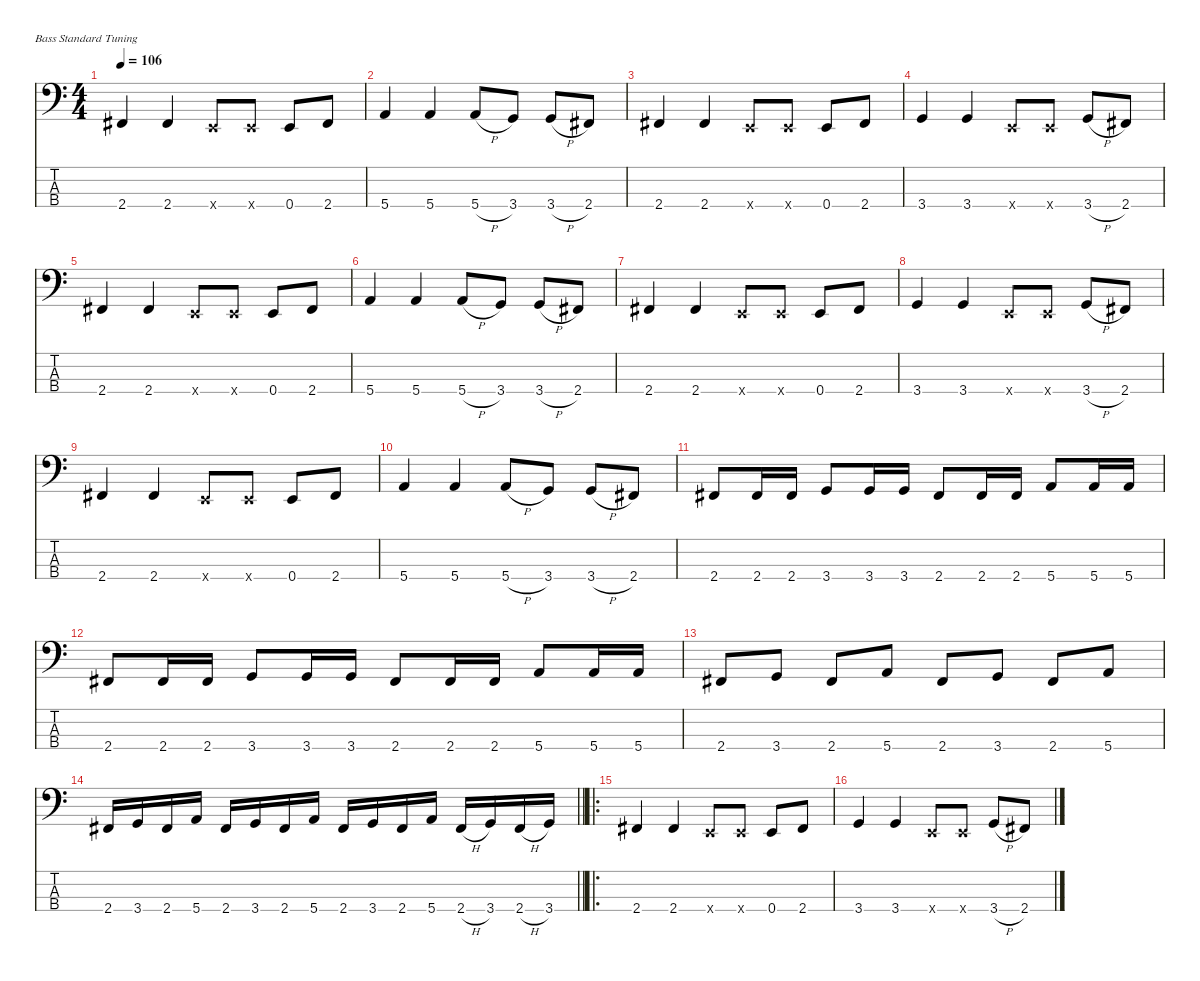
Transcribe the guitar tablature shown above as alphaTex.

\defaultSystemsLayout 4
\hideDynamics
\bracketExtendMode nobrackets
\singleTrackTrackNamePolicy hidden
\multiTrackTrackNamePolicy hidden
\otherSystemsTrackNameOrientation horizontal
\track ("Jason  Newsted" "el.bs.") {instrument electricbasspick}
\staff {score tabs}
\tuning (G2 D2 A1 E1)
\ts (4 4)
\tempo 106
\clef f4
\ks c
2.4{acc #}.4{dy f beam Up} 2.4{acc #}.4{beam Up} 0.4{x}.8{beam Up} 0.4{x}.8{beam Up} 0.4.8{beam Up} 2.4{acc #}.8{beam Up} |
5.4.4{beam Up} 5.4.4{beam Up} 5.4{h}.8{beam Up} 3.4.8{beam Up} 3.4{h}.8{beam Up} 2.4{acc #}.8{beam Up} |
2.4{acc #}.4{beam Up} 2.4{acc #}.4{beam Up} 0.4{x}.8{beam Up} 0.4{x}.8{beam Up} 0.4.8{beam Up} 2.4{acc #}.8{beam Up} |
3.4.4{beam Up} 3.4.4{beam Up} 0.4{x}.8{beam Up} 0.4{x}.8{beam Up} 3.4{h}.8{beam Up} 2.4{acc #}.8{beam Up} |
2.4{acc #}.4{beam Up} 2.4{acc #}.4{beam Up} 0.4{x}.8{beam Up} 0.4{x}.8{beam Up} 0.4.8{beam Up} 2.4{acc #}.8{beam Up} |
5.4.4{beam Up} 5.4.4{beam Up} 5.4{h}.8{beam Up} 3.4.8{beam Up} 3.4{h}.8{beam Up} 2.4{acc #}.8{beam Up} |
2.4{acc #}.4{beam Up} 2.4{acc #}.4{beam Up} 0.4{x}.8{beam Up} 0.4{x}.8{beam Up} 0.4.8{beam Up} 2.4{acc #}.8{beam Up} |
3.4.4{beam Up} 3.4.4{beam Up} 0.4{x}.8{beam Up} 0.4{x}.8{beam Up} 3.4{h}.8{beam Up} 2.4{acc #}.8{beam Up} |
2.4{acc #}.4{beam Up} 2.4{acc #}.4{beam Up} 0.4{x}.8{beam Up} 0.4{x}.8{beam Up} 0.4.8{beam Up} 2.4{acc #}.8{beam Up} |
5.4.4{beam Up} 5.4.4{beam Up} 5.4{h}.8{beam Up} 3.4.8{beam Up} 3.4{h}.8{beam Up} 2.4{acc #}.8{beam Up} |
2.4{acc #}.8{beam Up} 2.4{acc #}.16{beam Up} 2.4{acc #}.16{beam Up} 3.4.8{beam Up} 3.4.16{beam Up} 3.4.16{beam Up} 2.4{acc #}.8{beam Up} 2.4{acc #}.16{beam Up} 2.4{acc #}.16{beam Up} 5.4.8{beam Up} 5.4.16{beam Up} 5.4.16{beam Up} |
2.4{acc #}.8{beam Up} 2.4{acc #}.16{beam Up} 2.4{acc #}.16{beam Up} 3.4.8{beam Up} 3.4.16{beam Up} 3.4.16{beam Up} 2.4{acc #}.8{beam Up} 2.4{acc #}.16{beam Up} 2.4{acc #}.16{beam Up} 5.4.8{beam Up} 5.4.16{beam Up} 5.4.16{beam Up} |
2.4{acc #}.8{beam Up} 3.4.8{beam Up} 2.4{acc #}.8{beam Up} 5.4.8{beam Up} 2.4{acc #}.8{beam Up} 3.4.8{beam Up} 2.4{acc #}.8{beam Up} 5.4.8{beam Up} |
\barLineRight lightlight
2.4{acc #}.16{beam Up} 3.4.16{beam Up} 2.4{acc #}.16{beam Up} 5.4.16{beam Up} 2.4{acc #}.16{beam Up} 3.4.16{beam Up} 2.4{acc #}.16{beam Up} 5.4.16{beam Up} 2.4{acc #}.16{beam Up} 3.4.16{beam Up} 2.4{acc #}.16{beam Up} 5.4.16{beam Up} 2.4{h acc #}.16{beam Up} 3.4.16{beam Up} 2.4{h acc #}.16{beam Up} 3.4.16{beam Up} |
\ro
2.4{acc #}.4{beam Up} 2.4{acc #}.4{beam Up} 0.4{x}.8{beam Up} 0.4{x}.8{beam Up} 0.4.8{beam Up} 2.4{acc #}.8{beam Up} |
3.4.4{beam Up} 3.4.4{beam Up} 0.4{x}.8{beam Up} 0.4{x}.8{beam Up} 3.4{h}.8{beam Up} 2.4{acc #}.8{beam Up}
